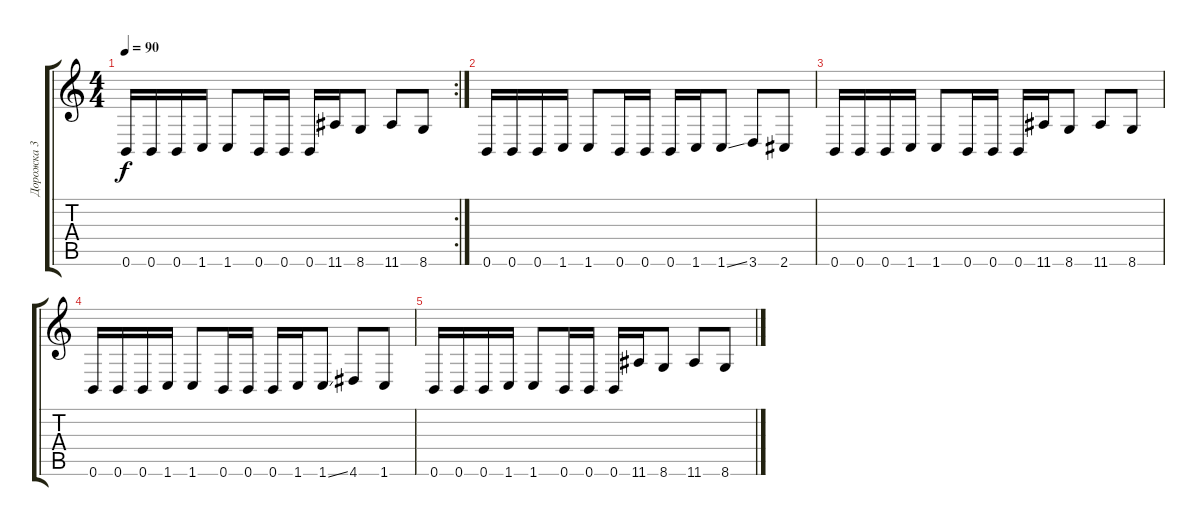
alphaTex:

\track ("Дорожка 3" "Дорожка 3") {instrument electricbassfinger}
\staff {score tabs}
\tuning (B3 Gb3 D3 A2 E2 B1) {hide}
\rc 2
\ts (4 4)
\tempo 90
\clef g2
\ks c
0.6.16{dy f} 0.6.16 0.6.16 1.6.16 1.6.8 0.6.16 0.6.16 0.6.16 11.6.16 8.6.8 11.6.8 8.6.8 |
0.6.16 0.6.16 0.6.16 1.6.16 1.6.8 0.6.16 0.6.16 0.6.16 1.6.16 1.6{ss}.8 3.6.8 2.6.8 |
0.6.16 0.6.16 0.6.16 1.6.16 1.6.8 0.6.16 0.6.16 0.6.16 11.6.16 8.6.8 11.6.8 8.6.8 |
0.6.16 0.6.16 0.6.16 1.6.16 1.6.8 0.6.16 0.6.16 0.6.16 1.6.16 1.6{ss}.8 4.6.8 1.6.8 |
0.6.16 0.6.16 0.6.16 1.6.16 1.6.8 0.6.16 0.6.16 0.6.16 11.6.16 8.6.8 11.6.8 8.6.8
